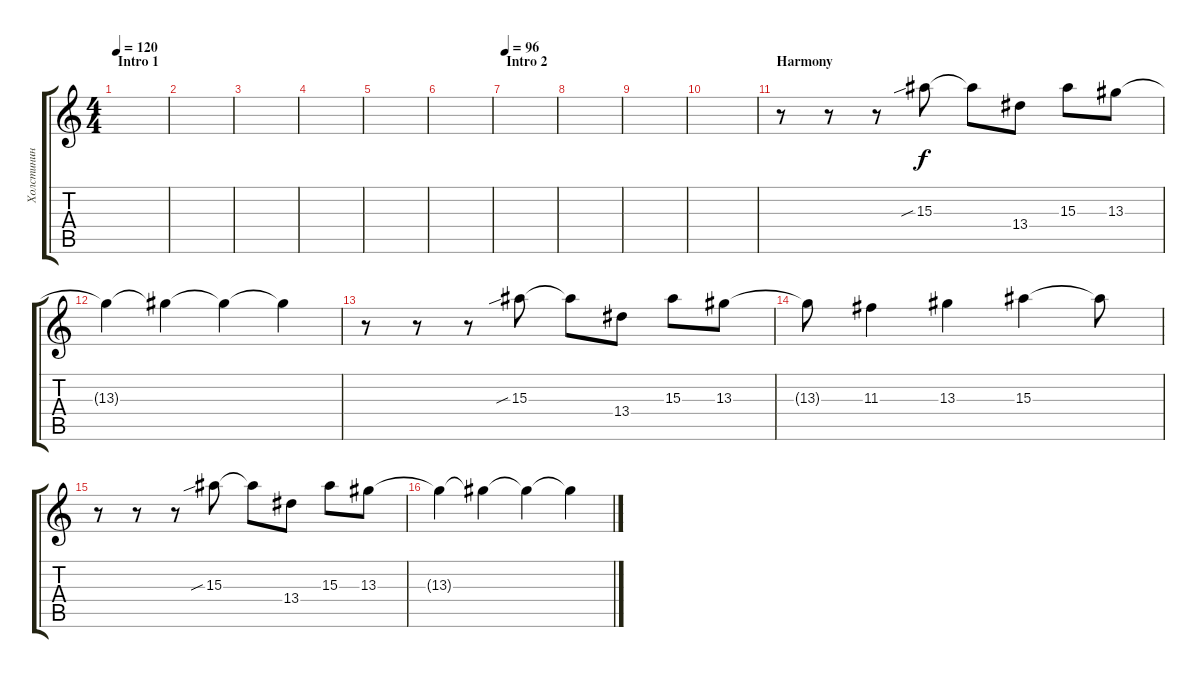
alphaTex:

\track ("Холстинин (Guitar 2)" "Холстинин ") {instrument distortionguitar}
\staff {score tabs}
\tuning (E4 B3 G3 D3 A2 Eb2) {hide}
\ts (4 4)
\section ("" "Intro 1")
\tempo 120
\clef g2
\ks c
|
|
|
|
|
|
\section ("" "Intro 2")
\tempo 96
|
|
|
|
\section ("" "Harmony")
r.8 r.8 r.8 15.3{sib}.8 15.3{t}.8 13.4.8 15.3.8 13.3.8 |
13.3{t}.4 13.3{t}.4 13.3{t}.4 13.3{t}.4 |
r.8 r.8 r.8 15.3{sib}.8 15.3{t}.8 13.4.8 15.3.8 13.3.8 |
13.3{t}.8 11.3.4 13.3.4 15.3.4 15.3{t}.8 |
r.8 r.8 r.8 15.3{sib}.8 15.3{t}.8 13.4.8 15.3.8 13.3.8 |
13.3{t}.4 13.3{t}.4 13.3{t}.4 13.3{t}.4
